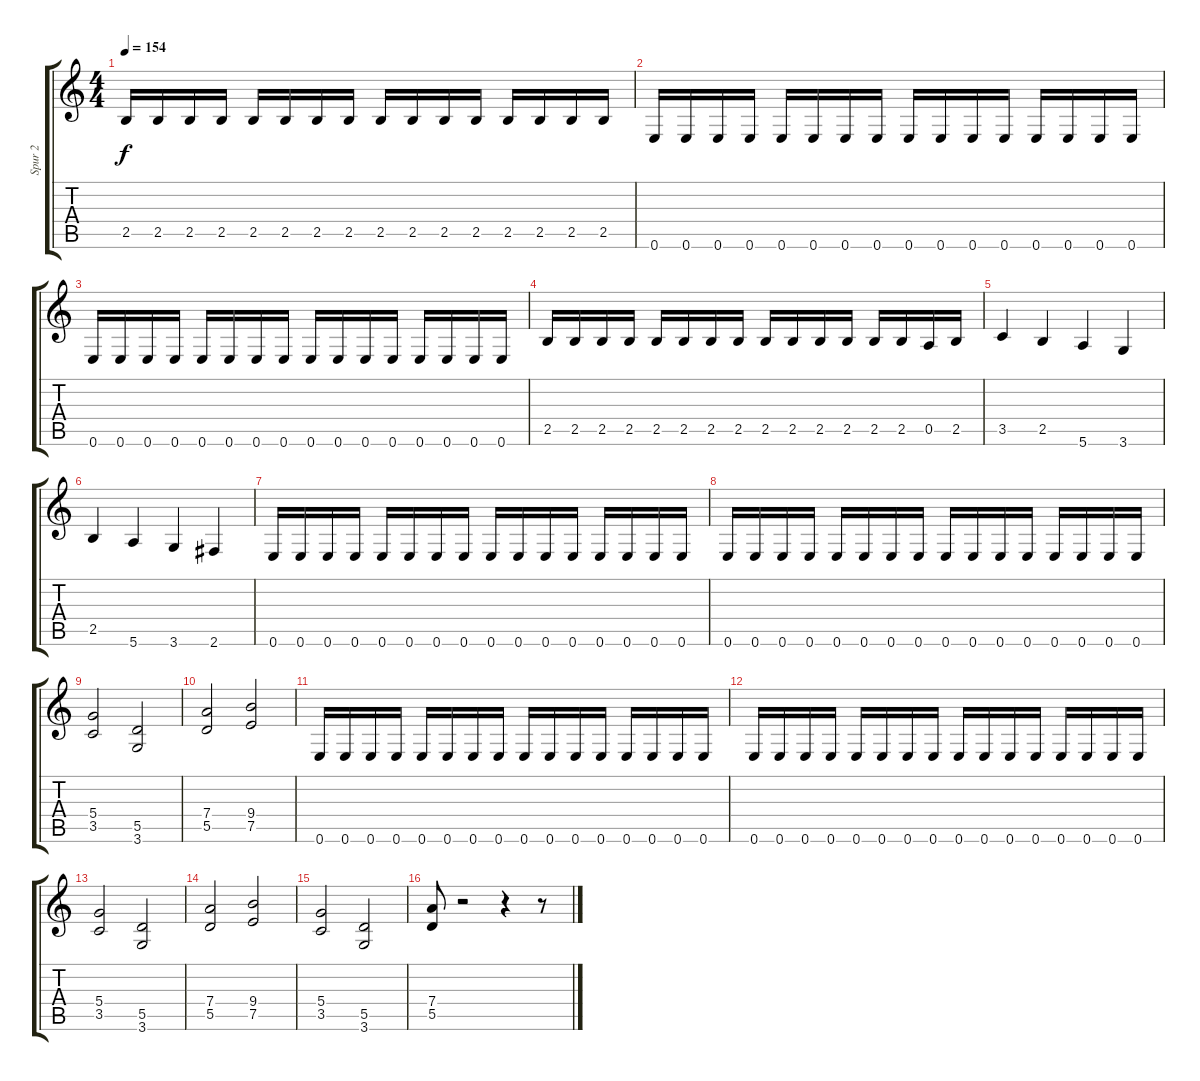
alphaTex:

\track ("Spur 2" "Spur 2") {instrument electricbassfinger}
\staff {score tabs}
\tuning (E4 B3 G3 D3 A2 E2) {hide}
\ts (4 4)
\tempo 154
\clef g2
\ks c
2.5.16{dy f} 2.5.16 2.5.16 2.5.16 2.5.16 2.5.16 2.5.16 2.5.16 2.5.16 2.5.16 2.5.16 2.5.16 2.5.16 2.5.16 2.5.16 2.5.16 |
0.6.16 0.6.16 0.6.16 0.6.16 0.6.16 0.6.16 0.6.16 0.6.16 0.6.16 0.6.16 0.6.16 0.6.16 0.6.16 0.6.16 0.6.16 0.6.16 |
0.6.16 0.6.16 0.6.16 0.6.16 0.6.16 0.6.16 0.6.16 0.6.16 0.6.16 0.6.16 0.6.16 0.6.16 0.6.16 0.6.16 0.6.16 0.6.16 |
2.5.16 2.5.16 2.5.16 2.5.16 2.5.16 2.5.16 2.5.16 2.5.16 2.5.16 2.5.16 2.5.16 2.5.16 2.5.16 2.5.16 0.5.16 2.5.16 |
3.5.4 2.5.4 5.6.4 3.6.4 |
2.5.4 5.6.4 3.6.4 2.6.4 |
0.6.16 0.6.16 0.6.16 0.6.16 0.6.16 0.6.16 0.6.16 0.6.16 0.6.16 0.6.16 0.6.16 0.6.16 0.6.16 0.6.16 0.6.16 0.6.16 |
0.6.16 0.6.16 0.6.16 0.6.16 0.6.16 0.6.16 0.6.16 0.6.16 0.6.16 0.6.16 0.6.16 0.6.16 0.6.16 0.6.16 0.6.16 0.6.16 |
(5.4 3.5).2 (5.5 3.6).2 |
(7.4 5.5).2 (9.4 7.5).2 |
0.6.16 0.6.16 0.6.16 0.6.16 0.6.16 0.6.16 0.6.16 0.6.16 0.6.16 0.6.16 0.6.16 0.6.16 0.6.16 0.6.16 0.6.16 0.6.16 |
0.6.16 0.6.16 0.6.16 0.6.16 0.6.16 0.6.16 0.6.16 0.6.16 0.6.16 0.6.16 0.6.16 0.6.16 0.6.16 0.6.16 0.6.16 0.6.16 |
(5.4 3.5).2 (5.5 3.6).2 |
(7.4 5.5).2 (9.4 7.5).2 |
(5.4 3.5).2 (5.5 3.6).2 |
(7.4 5.5).8 r.2 r.4 r.8
